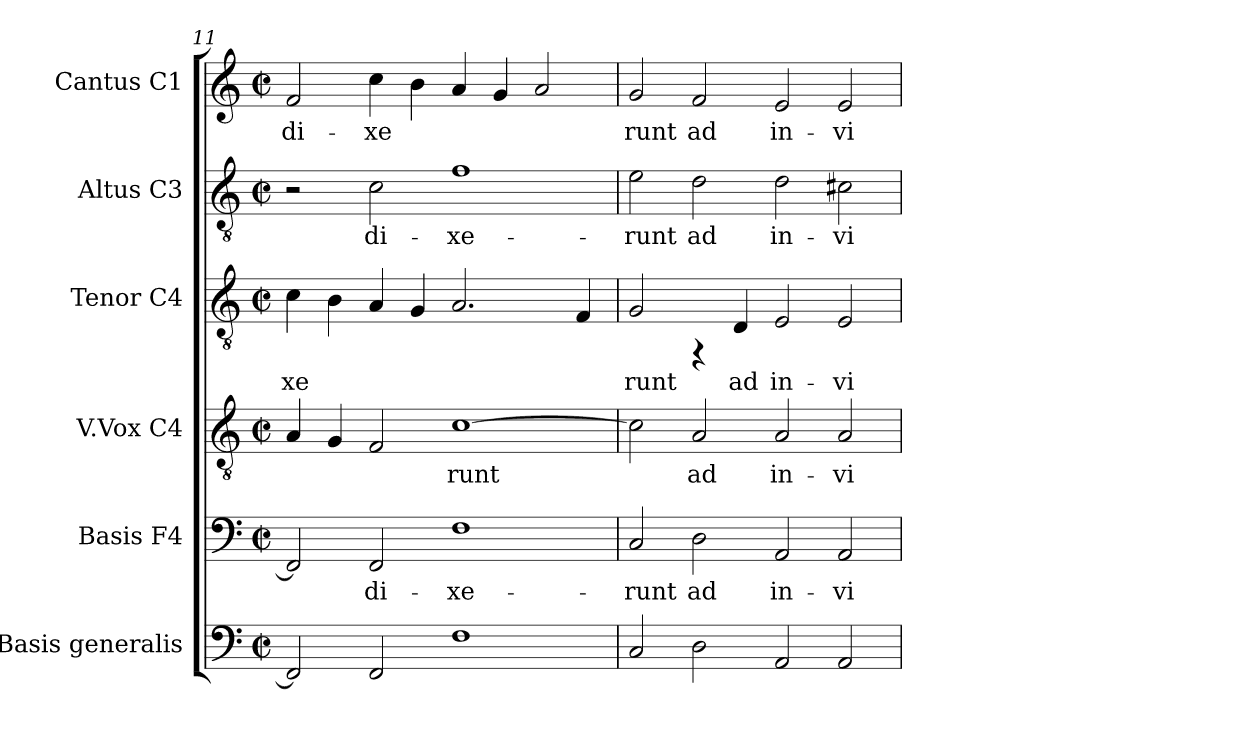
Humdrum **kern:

**kern	**kern	**text	**kern	**text	**kern	**text	**kern	**text	**kern	**text
*part6	*part5	*part5	*part4	*part4	*part3	*part3	*part2	*part2	*part1	*part1
*staff6	*staff5	*staff5	*staff4	*staff4	*staff3	*staff3	*staff2	*staff2	*staff1	*staff1
*I"Basis  generalis	*I"Basis  F4	*	*I"V.Vox  C4	*	*I"Tenor  C4	*	*I"Altus  C3	*	*I"Cantus  C1	*
*	*I'B	*	*	*	*I'T	*	*I'A	*	*I'C	*
*clefF4	*clefF4	*	*clefGv2	*	*clefGv2	*	*clefGv2	*	*clefG2	*
*k[]	*k[]	*	*k[]	*	*k[]	*	*k[]	*	*k[]	*
*C:	*C:	*	*C:	*	*C:	*	*C:	*	*C:	*
*M2/2	*M2/2	*	*M2/2	*	*M2/2	*	*M2/2	*	*M2/2	*
*met(c|)	*met(c|)	*	*met(c|)	*	*met(c|)	*	*met(c|)	*	*met(c|)	*
=11	=11	=11	=11	=11	=11	=11	=11	=11	=11	=11
!	!	!LO:LY:b:cj	!	!LO:LY:b:cj	!	!LO:LY:b:cj	!	!	!	!LO:LY:b:cj
2FF/]	2FF/]	.	4A/	--	4c\	-xe-	2r	.	2f/	di-
!	!	!	!	!LO:LY:b:cj	!	!LO:LY:b:cj	!	!	!	!
.	.	.	4G/	--	4B\	--	.	.	.	.
!	!	!LO:LY:b:cj	!	!LO:LY:b:cj	!	!LO:LY:b:cj	!	!LO:LY:b:cj	!	!LO:LY:b:cj
2FF/	2FF/	di-	2F/	--	4A/	--	2c\	di-	4cc\	-xe-
!	!	!	!	!	!	!LO:LY:b:cj	!	!	!	!LO:LY:b:cj
.	.	.	.	.	4G/	--	.	.	4b\	--
!	!	!LO:LY:b:cj	!	!LO:LY:b:cj	!	!LO:LY:b:cj	!	!LO:LY:b:cj	!	!LO:LY:b:cj
1F	1F	-xe-	[>1c	-runt	2.A/	--	1f	-xe-	4a/	--
!	!	!	!	!	!	!	!	!	!	!LO:LY:b:cj
.	.	.	.	.	.	.	.	.	4g/	--
!	!	!	!	!	!	!	!	!	!	!LO:LY:b:cj
.	.	.	.	.	.	.	.	.	2a/	--
!	!	!	!	!	!	!LO:LY:b:cj	!	!	!	!
.	.	.	.	.	4F/	--	.	.	.	.
=12	=12	=12	=12	=12	=12	=12	=12	=12	=12	=12
!	!	!LO:LY:b:cj	!	!LO:LY:b:cj	!	!LO:LY:b:cj	!	!LO:LY:b:cj	!	!LO:LY:b:cj
2C/	2C/	-runt	2c\]	.	2G/	-runt	2e\	-runt	2g/	-runt
!	!	!LO:LY:b:cj	!	!LO:LY:b:cj	!	!	!	!LO:LY:b:cj	!	!LO:LY:b:cj
2D\	2D\	ad	2A/	ad	4rFF	.	2d\	ad	2f/	ad
!	!	!	!	!	!	!LO:LY:b:cj	!	!	!	!
.	.	.	.	.	4D/	ad	.	.	.	.
!	!	!LO:LY:b:cj	!	!LO:LY:b:cj	!	!LO:LY:b:cj	!	!LO:LY:b:cj	!	!LO:LY:b:cj
2AA/	2AA/	in-	2A/	in-	2E/	in-	2d\	in-	2e/	in-
!	!	!LO:LY:b:cj	!	!LO:LY:b:cj	!	!LO:LY:b:cj	!	!LO:LY:b:cj	!	!LO:LY:b:cj
2AA/	2AA/	-vi-	2A/	-vi-	2E/	-vi-	2c#X\	-vi-	2e/	-vi-
=	=	=	=	=	=	=	=	=	=	=
*-	*-	*-	*-	*-	*-	*-	*-	*-	*-	*-
